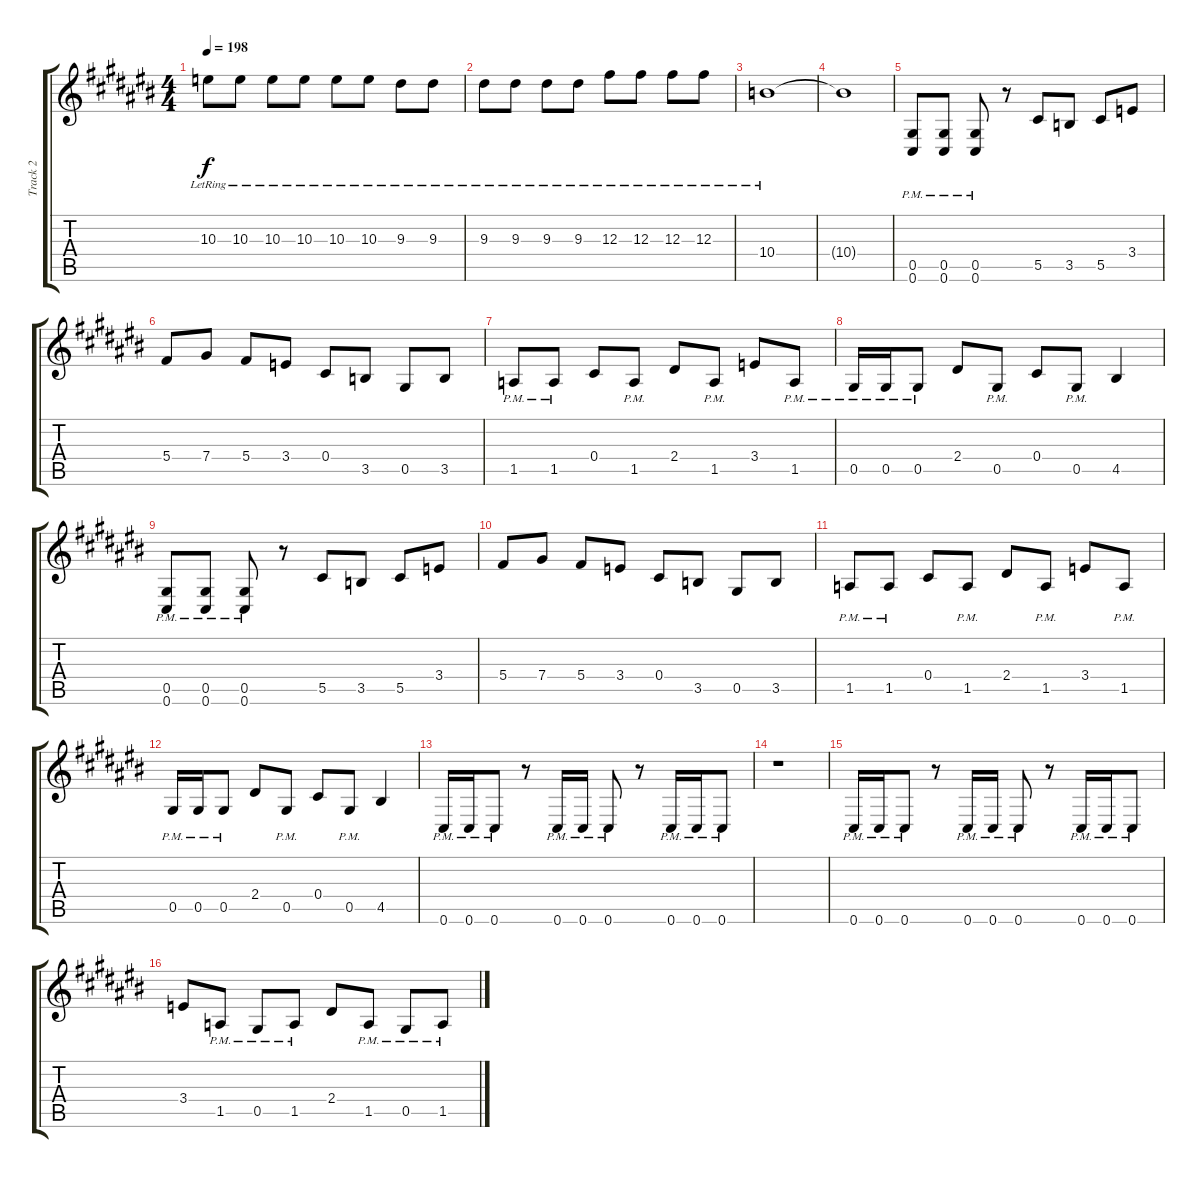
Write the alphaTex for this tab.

\track ("Track 2" "Track 2") {instrument distortionguitar}
\staff {score tabs}
\tuning (Eb4 Bb3 Gb3 Db3 Ab2 Db2) {hide}
\ts (4 4)
\tempo 198
\clef g2
\ks c#
10.3{lr}.8{dy f} 10.3{lr}.8 10.3{lr}.8 10.3{lr}.8 10.3{lr}.8 10.3{lr}.8 9.3{lr}.8 9.3{lr}.8 |
9.3{lr}.8 9.3{lr}.8 9.3{lr}.8 9.3{lr}.8 12.3{lr}.8 12.3{lr}.8 12.3{lr}.8 12.3{lr}.8 |
10.4{lr}.1 |
10.4{t}.1 |
(0.5{pm} 0.6{pm}).8 (0.5{pm} 0.6{pm}).8 (0.5{pm} 0.6{pm}).8 r.8 5.5.8 3.5.8 5.5.8 3.4.8 |
5.4.8 7.4.8 5.4.8 3.4.8 0.4.8 3.5.8 0.5.8 3.5.8 |
1.5{pm}.8 1.5{pm}.8 0.4.8 1.5{pm}.8 2.4.8 1.5{pm}.8 3.4.8 1.5{pm}.8 |
0.5{pm}.16 0.5{pm}.16 0.5{pm}.8 2.4.8 0.5{pm}.8 0.4.8 0.5{pm}.8 4.5.4 |
(0.5{pm} 0.6{pm}).8 (0.5{pm} 0.6{pm}).8 (0.5{pm} 0.6{pm}).8 r.8 5.5.8 3.5.8 5.5.8 3.4.8 |
5.4.8 7.4.8 5.4.8 3.4.8 0.4.8 3.5.8 0.5.8 3.5.8 |
1.5{pm}.8 1.5{pm}.8 0.4.8 1.5{pm}.8 2.4.8 1.5{pm}.8 3.4.8 1.5{pm}.8 |
0.5{pm}.16 0.5{pm}.16 0.5{pm}.8 2.4.8 0.5{pm}.8 0.4.8 0.5{pm}.8 4.5.4 |
0.6{pm}.16 0.6{pm}.16 0.6{pm}.8 r.8 0.6{pm}.16 0.6{pm}.16 0.6{pm}.8 r.8 0.6{pm}.16 0.6{pm}.16 0.6{pm}.8 |
r.1 |
0.6{pm}.16 0.6{pm}.16 0.6{pm}.8 r.8 0.6{pm}.16 0.6{pm}.16 0.6{pm}.8 r.8 0.6{pm}.16 0.6{pm}.16 0.6{pm}.8 |
3.4.8 1.5{pm}.8 0.5{pm}.8 1.5{pm}.8 2.4.8 1.5{pm}.8 0.5{pm}.8 1.5{pm}.8
